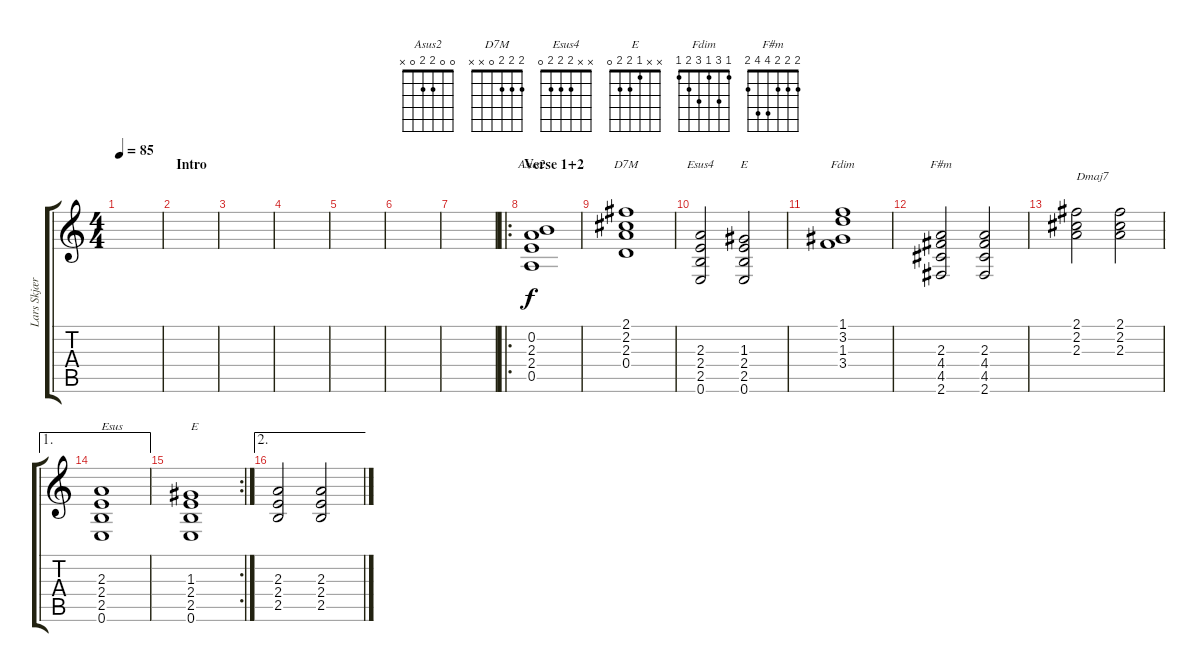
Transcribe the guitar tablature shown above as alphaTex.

\track ("Lars Skjærbæk (Rytme Guitar)" "Lars Skjær") {instrument electricguitarjazz}
\staff {score tabs}
\tuning (E4 B3 G3 D3 A2 E2) {hide}
\chord ("Asus2" 0 0 2 2 0 x)
\chord ("D7M" 2 2 2 0 x x)
\chord ("Esus4" x x 2 2 2 0)
\chord ("E" x x 1 2 2 0)
\chord ("Fdim" 1 3 1 3 2 1)
\chord ("F#m" 2 2 2 4 4 2)
\ts (4 4)
\tempo 85
\clef g2
\ks c
|
\section ("" "Intro")
|
|
|
|
|
|
\ro
\section ("" "Verse 1+2")
(0.2 2.3 2.4 0.5).1{ch "Asus2"} |
(2.1 2.2 2.3 0.4).1{ch "D7M"} |
(2.3 2.4 2.5 0.6).2{ch "Esus4"} (1.3 2.4 2.5 0.6).2{ch "E"} |
(1.1 3.2 1.3 3.4).1{ch "Fdim"} |
(2.3 4.4 4.5 2.6).2{ch "F#m"} (2.3 4.4 4.5 2.6).2 |
(2.1 2.2 2.3).2{txt "Dmaj7"} (2.1 2.2 2.3).2 |
\ae 1
(2.3 2.4 2.5 0.6).1{txt "Esus"} |
\rc 2
(1.3 2.4 2.5 0.6).1{txt "E"} |
\ae 2
(2.3 2.4 2.5).2 (2.3 2.4 2.5).2
